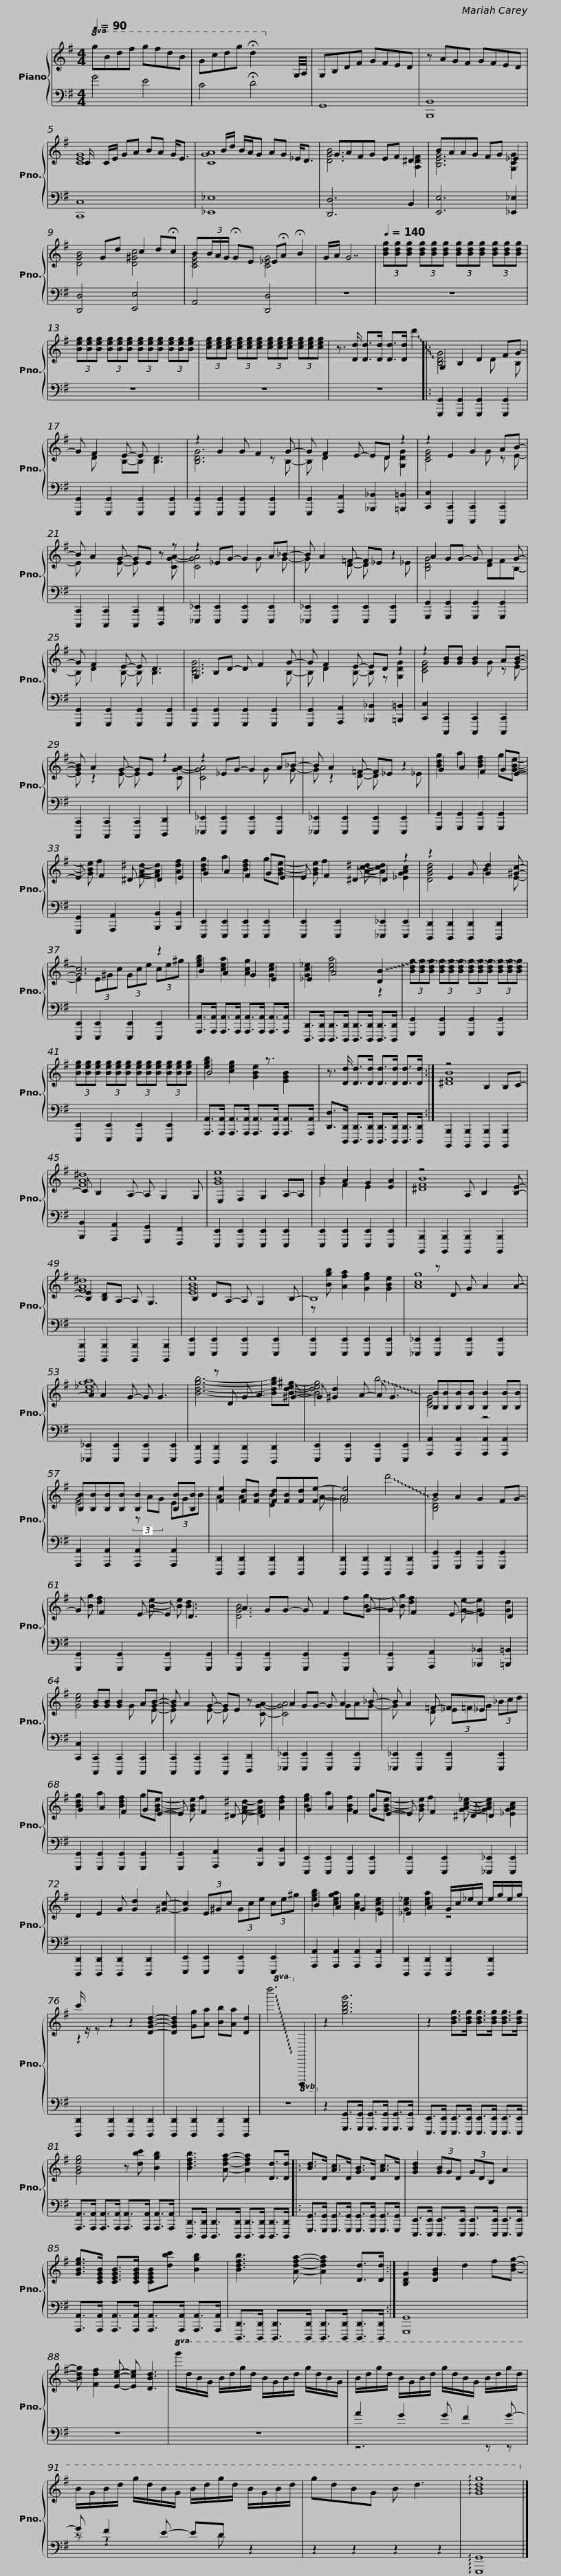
X:1
%%score { ( 1 4 ) | ( 2 3 ) }
L:1/8
Q:1/4=90
M:4/4
I:linebreak $
K:G
V:1 treble
V:4 treble
V:2 bass
V:3 bass
V:1
!8va(! gbd'f' g'f'd'b | gc'd'g' !fermata!d'2!8va)! x/ x/ x/ G,/4A,/4 | G,B,DF GFED | z AGF GFED |$ C/ x/ C/E/ GA BA G<E | %5
 x B/d/ B/A/G AG _E<D | GAFG EF ^D2 | BAAG FG _E2 |$ x2 Gd c2 d!fermata!c | B(3B/A/G/ !fermata!GE _E!fermata!A !fermata!B2 | %10
 G/A/ G7 |[Q:1/4=140] (3[Bdg][Bdg][Bdg] (3[Bdg][Bdg][Bdg] (3[Bdg][Bdg][Bdg] (3[Bdg][Bdg][Bdg] |$ (3[Beg][Beg][Beg] (3[Beg][Beg][Beg] (3[Beg][Beg][Beg] (3[Beg][Beg][Beg] | (3[ceg][ceg][ceg] (3[ceg][ceg][ceg] (3[ceg][ceg][ceg] (3[ceg][ceg][ceg] | z3/2 [Dd]/ [Dd]>[Dd] [Dd]>[Dd] !~(!d'2 |: %15
 !~)!G,2 B,2 D2 FG- |$ G F2 E- E D3 | z2 G2 G F2 G- | G F2 E- ED z2 | z2 E2 G2 AB- | %20
 B A2 G- GE z z |$ z2 _EG- G2 A_B- | B A2 =F- F_E z2 | A2 GG- G F2 G- | G F2 E- E D3 |$ %25
 G,2 B,D- D F2 G- | G F2 E- ED z2 | z2 [GB][GB] [GB]2 A[GB]- | [GB] A2 G- GE z2 |$ z2 _EG- G2 A_B- | %30
 B A2 =F- F_E z2 | G2 A2 F2 GE- | E F2 ^D- D2 E2 |$ G2 A2 F2 GE | E F2 ^D- D2 z2 | %35
 z2 E2 G [Gd]2 [^Gc]- | [Gc]6 z2 |$ B2 A2 G2 E2 | _E2 A4 !~(![DB]2 | (3!~(![Bdg]!~)![Bdg][Bdg] (3[Bdg][Bdg][Bdg] (3[Bdg][Bdg][Bdg] (3[Bdg][Bdg][Bdg] |$ %40
 (3[Beg][Beg][Beg] (3[Beg][Beg][Beg] (3[Beg][Beg][Beg] (3[Beg][Beg][Beg] | B4 x z3/2 x/ x | z3/2 [Dd]/ [Dd]>[Dd] [Dd]>[Dd] [Dd]>[Dd] :| z4 B,2 B,C- |$ C B,2 A,- A, G,2 G, | %45
 E,2 F,2 G,2 A,-A, | B2 A2 G2 [EA]2 | z4 A, B,2 [B,E]- | [B,E]2 [B,D]A,- A, G,3 |$ B,2 DA,- A, G,2 B,- | %50
 B,8 | x2 z D G A2 A- | A A2 G- G G3 |$ x2 z D G A2 ^G- | G [^Gd]2 A- A G3 | %55
 [B,B][B,B][B,B][B,B] [B,B]2 [B,B][B,B] |$ [B,B][B,B][B,B][B,B] [B,B]2 [B,B][B,B] | [Fe]2 [Fd][FB] [Fd][FB][Fd][Fe]- | [Fe]4 x4 | B2 A2 G2 FG- |$ %60
 G F2 E- E D3 | A2 GG- G F2 G- | G F2 E- E2 D2 | x2 [GB][GB] [GB]2 A[GB]- |$ [GB] A2 G- GE x2 | %65
 A2 GG- G A2 _B- | B A2 =F- F_E x2 | G2 A2 F2 GE- |$ E F2 ^D- D2 x2 | G2 A2 F2 GE- | %70
 E F2 ^D- D2 x2 | D2 E2 G [Gd]2 [^Gc]- |$ [Gc]2 (3E^Gc (3Gce (3ce^g | B2 A2 G2 E2 | _E2 A2 G/c/_e/c/ e/g/e/g/ | %75
 c'/ z/ z z2 z2 [DGBd]2- | [DGBd]2 [Gg][Aa] [Bb][Aa] [Dd]2 |$!8va(! !~(!d''6!8va)!!8vb(! !~)!G,,,2!8vb)! | z2 [gbd'g']6 | z2 [Bdg]>[Bdg] [Bdg]>[Bdg] [Bdg]>[Bdg] | %80
 [GBeg]4 z [dbc'] [Bgb]2 |$ [Bdfb]3 [Adfa]- [Adfa]2 [Dd]>[Dd] |: [Bd]>D [Ac]>D [GB]>D [Ac]>D | [GBd]2 (3[GB]GD (3GDB, A2 |$ [GBeg]>[CEGB] [CEGB]>[CEGB] [CEGB][dbc'] [Bgb]2 | %85
 [Bdfb]3 [Adfa]- [Adfa]2 [Dd]>[Dd] :| [B,DG]2 [DGB]2 d2 f[Bdg]- | [Bdg] [Fdf]2 [Ece]- [Ece] [DBd]3 |$!8va(! g'/d'/b/g/ b/d'/g'/d'/ b/g/b/d'/ g'/d'/b/g/ | b/d'/g'/d'/ b/g/b/d'/ g'/d'/b/g/ b/d'/g'/d'/ | %90
 b/g/b/d'/ g'/d'/b/g/ b/d'/g'/d'/ b/g/b/d'/ |$ g'd'bg b d'3 | !arpeggio![gbd'g']8!8va)! |] %93
V:2
 G4 E4 | C4 !fermata!D4 | x8 | x8 |$ x8 | %5
 x8 | x8 | x8 |$ x8 | x8 | %10
 z8 | z8 |$ z8 | z8 | z8 |: %15
 [G,,,G,,]2 [G,,,G,,]2 [G,,,G,,]2 [G,,,G,,]2 |$ [G,,,G,,]2 [G,,,G,,]2 [G,,,G,,]2 [G,,,G,,]2 | [G,,,G,,]2 [G,,,G,,]2 [G,,,G,,]2 [G,,,G,,]2 | [G,,,G,,]2 [A,,,A,,]2 [_B,,,_B,,]2 [=B,,,=B,,]2 | [C,,C,]2 [C,,,C,,]2 [C,,,C,,]2 [C,,,C,,]2 | %20
 [C,,,C,,]2 [C,,,C,,]2 [C,,,C,,]2 [D,,,D,,]2 |$ [_E,,,_E,,]2 [E,,,E,,]2 [E,,,E,,]2 [E,,,E,,]2 | [_E,,,_E,,]2 [E,,,E,,]2 [E,,,E,,]2 [E,,,E,,]2 | [G,,,G,,]2 [G,,,G,,]2 [G,,,G,,]2 [G,,,G,,]2 | [G,,,G,,]2 [G,,,G,,]2 [G,,,G,,]2 [G,,,G,,]2 |$ %25
 [G,,,G,,]2 [G,,,G,,]2 [G,,,G,,]2 [G,,,G,,]2 | [G,,,G,,]2 [A,,,A,,]2 [_B,,,_B,,]2 [=B,,,=B,,]2 | [C,,C,]2 [C,,,C,,]2 [C,,,C,,]2 [C,,,C,,]2 | [C,,,C,,]2 [C,,,C,,]2 [C,,,C,,]2 [D,,,D,,]2 |$ [_E,,,_E,,]2 [E,,,E,,]2 [E,,,E,,]2 [E,,,E,,]2 | %30
 [_E,,,_E,,]2 [E,,,E,,]2 [E,,,E,,]2 [E,,,E,,]2 | [G,,,G,,]2 [G,,,G,,]2 [G,,,G,,]2 [G,,,G,,]2 | [G,,,G,,]2 [A,,,A,,]2 [B,,,B,,]2 [B,,,B,,]2 |$ [E,,,E,,]2 [E,,,E,,]2 [E,,,E,,]2 [E,,,E,,]2 | [E,,,E,,]2 [E,,,E,,]2 [_E,,,_E,,]2 [E,,,E,,]2 | %35
 [D,,,D,,]2 [D,,,D,,]2 [D,,,D,,]2 [D,,,D,,]2 | [E,,,E,,]2 [E,,,E,,]2 [E,,,E,,]2 [E,,,E,,]2 |$ [A,,,A,,]>[A,,,A,,] [A,,,A,,]>[A,,,A,,] [A,,,A,,]>[A,,,A,,] [A,,,A,,]>[A,,,A,,] | [D,,,D,,]>[D,,,D,,] [D,,,D,,]>[D,,,D,,] [D,,,D,,]>[D,,,D,,] [D,,,D,,]>[D,,,D,,] | [G,,,G,,]2 [G,,,G,,]2 [G,,,G,,]2 [G,,,G,,]2 |$ %40
 [E,,,E,,]2 [E,,,E,,]2 [E,,,E,,]2 [E,,,E,,]2 | [A,,,A,,]>[A,,,A,,] [A,,,A,,]>[A,,,A,,] [A,,,A,,]>[A,,,A,,] [A,,,A,,]>[A,,,A,,] | [D,,D,]>[D,,,D,,] [D,,,D,,]>[D,,,D,,] [D,,,D,,]>[D,,,D,,] [D,,,D,,]>[D,,,D,,] :| [B,,,,B,,,]2 [B,,,,B,,,]2 [B,,,,B,,,]2 [B,,,,B,,,]2 |$ [B,,,B,,]2 [A,,,A,,]2 [G,,,G,,]2 [F,,,F,,]2 | %45
 [E,,,E,,]2 [E,,,E,,]2 [E,,,E,,]2 [E,,,E,,]2 | [E,,,E,,]2 [E,,,E,,]2 [E,,,E,,]2 [E,,,E,,]2 | [B,,,,B,,,]2 [B,,,,B,,,]2 [B,,,,B,,,]2 [B,,,,B,,,]2 | [B,,,,B,,,]2 [B,,,,B,,,]2 [B,,,,B,,,]2 [B,,,,B,,,]2 |$ [E,,,E,,]2 [E,,,E,,]2 [E,,,E,,]2 [E,,,E,,]2 | %50
 [E,,,E,,]2 [E,,,E,,]2 [E,,,E,,]2 [E,,,E,,]2 | [_E,,,_E,,]2 [E,,,E,,]2 [E,,,E,,]2 [E,,,E,,]2 | [_E,,,_E,,]2 [E,,,E,,]2 [E,,,E,,]2 [E,,,E,,]2 |$ [D,,,D,,]2 [D,,,D,,]2 [D,,,D,,]2 [D,,,D,,]2 | [E,,,E,,]2 [E,,,E,,]2 [E,,,E,,]2 [E,,,E,,]2 | %55
 [A,,,A,,]2 [A,,,A,,]2 [A,,,A,,]2 [A,,,A,,]2 |$ [A,,,A,,]2 [A,,,A,,]2 [A,,,A,,]2 [A,,,A,,]2 | [D,,,D,,]2 [D,,,D,,]2 [D,,,D,,]2 [D,,,D,,]2 | [D,,,D,,]2 [D,,,D,,]2 [D,,,D,,]2 [D,,,D,,]2 | [G,,,G,,]2 [G,,,G,,]2 [G,,,G,,]2 [G,,,G,,]2 |$ %60
 [G,,,G,,]2 [G,,,G,,]2 [G,,,G,,]2 [G,,,G,,]2 | [G,,,G,,]2 [G,,,G,,]2 [G,,,G,,]2 [G,,,G,,]2 | [G,,,G,,]2 [A,,,A,,]2 [_B,,,_B,,]2 [=B,,,=B,,]2 | [C,,C,]2 [C,,,C,,]2 [C,,,C,,]2 [C,,,C,,]2 |$ [C,,,C,,]2 [C,,,C,,]2 [C,,,C,,]2 [D,,,D,,]2 | %65
 [_E,,,_E,,]2 [E,,,E,,]2 [E,,,E,,]2 [E,,,E,,]2 | [_E,,,_E,,]2 [E,,,E,,]2 [E,,,E,,]2 [E,,,E,,]2 | [G,,,G,,]2 [G,,,G,,]2 [G,,,G,,]2 [G,,,G,,]2 |$ [G,,,G,,]2 [A,,,A,,]2 [B,,,B,,]2 [B,,,B,,]2 | [E,,,E,,]2 [E,,,E,,]2 [E,,,E,,]2 [E,,,E,,]2 | %70
 [E,,,E,,]2 [E,,,E,,]2 [_E,,,_E,,]2 [E,,,E,,]2 | [D,,,D,,]2 [D,,,D,,]2 [D,,,D,,]2 [D,,,D,,]2 |$ [E,,,E,,]2 [E,,,E,,]2 [E,,,E,,]2 [E,,,E,,]2 | [A,,,A,,]2 [A,,,A,,]2 [A,,,A,,]2 [A,,,A,,]2 | [D,,,D,,]2 [D,,,D,,]2 [D,,,D,,]2 [D,,,D,,]2 | %75
 [D,,,D,,]2 [D,,,D,,]2 [D,,,D,,]2 [D,,,D,,]2 | [D,,,D,,]2 [D,,,D,,]2 [D,,,D,,]2 [D,,,D,,]2 |$ z8 | z2 [G,,,G,,]>[G,,,G,,] [G,,,G,,]>[G,,,G,,] [G,,,G,,]>[G,,,G,,] | [E,,,E,,]>[E,,,E,,] [E,,,E,,]>[E,,,E,,] [E,,,E,,]>[E,,,E,,] [E,,,E,,]>[E,,,E,,] | %80
 [A,,,A,,]>[A,,,A,,] [A,,,A,,]>[A,,,A,,] [A,,,A,,]>[A,,,A,,] [A,,,A,,]>[A,,,A,,] |$ [D,,,D,,]>[D,,,D,,] [D,,,D,,]>[D,,,D,,] [D,,,D,,]>[D,,,D,,] [D,,,D,,]>[D,,,D,,] |: [G,,,G,,]>[G,,,G,,] [G,,,G,,]>[G,,,G,,] [G,,,G,,]>[G,,,G,,] [G,,,G,,]>[G,,,G,,] | [E,,,E,,]>[E,,,E,,] [E,,,E,,]>[E,,,E,,] [E,,,E,,]>[E,,,E,,] [E,,,E,,]>[E,,,E,,] |$ [A,,,A,,]>[A,,,A,,] [A,,,A,,]>[A,,,A,,] [A,,,A,,]>[A,,,A,,] [A,,,A,,]>[A,,,A,,] | %85
 [D,,,D,,]>[D,,,D,,] [D,,,D,,]>[D,,,D,,] [D,,,D,,]>[D,,,D,,] [D,,,D,,]>[D,,,D,,] :| [G,,,G,,]8 | z8 |$ z8 | A2 G2 G F2 G- | %90
 G F2 E- ED z2 |$ z2 z2 z2 z2 | !arpeggio![G,,,G,,]8 |] %93
V:3
 x8 | x8 | G,,8 | [B,,,B,,]8 |$ [C,,C,]8 | %5
 [_E,,_E,]8 | [D,,D,]6 B,,2 | [E,,E,]6 [_E,,_E,]2 |$ [D,,D,]4 [E,,E,]4 | A,,4 [D,,D,]4 | %10
 x8 | x8 |$ x8 | x8 | x8 |: %15
 x8 |$ x8 | x8 | x8 | x8 | %20
 x8 |$ x8 | x8 | x8 | x8 |$ %25
 x8 | x8 | x8 | x8 |$ x8 | %30
 x8 | x8 | x8 |$ x8 | x8 | %35
 x8 | x8 |$ x8 | x8 | x8 |$ %40
 x8 | x8 | x8 :| x8 |$ x8 | %45
 x8 | x8 | x8 | x8 |$ x8 | %50
 x8 | x8 | x8 |$ x8 | x8 | %55
 x8 |$ x8 | x8 | x8 | x8 |$ %60
 x8 | x8 | x8 | x8 |$ x8 | %65
 x8 | x8 | x8 |$ x8 | x8 | %70
 x8 | x8 |$ x8 | x8 | x8 | %75
 x8 | x8 |$ x8 | x8 | x8 | %80
 x8 |$ x8 |: x8 | x8 |$ x8 | %85
 x8 :| x8 | x8 |$ x8 | z6 z z | %90
 z z2 x2 D z2 |$ x8 | x8 |] %93
V:4
!8va(! x8 | x6!8va)! x2 | x8 | x8 |$ [CEG]8 | %5
 [CGA]8 | [DGB]6 [A,^DF]2 | [B,EG]6 [G,CG]2 |$ [DGB]4 [D^Gc]4 | [CEG]4 [C_EG]4 | %10
 x8 | x8 |$ x8 | x8 | x8 |: %15
 [B,DG]4 x D x B, |$ x D x B,-B, B,3 | [B,DG]6 z B,- | B, D2 x2 D [G,DG]2 | [CEG]4 x G z E- | %20
 E x2 E- E x z [CG-A-] |$ [CGA]4 x G x G- | G x2 D- D x x _E | [B,DG]4 x DFB,- | B, D2 B,- B, B,3 |$ %25
 [B,DG]6 x B,- | B, D2 B,- B, z [G,DG]2 | [CEG]4 x G z E- | E z2 E- E x2 [CG-A-] |$ [CGA]4 x G x G- | %30
 G z2 D- D x x _E | [Bdg]2 a2 [Bdf]2 g[GBe]- | [GBe] f2 [FA^d]- [FAd]2 [Adf]2 |$ [Bdg]2 a2 [Bdf]2 g[GBe]- | [GBe] f2 [Ac^d]- [Acd]2 [_EGAc]2 | %35
 [DGBd]4 x B2 E- | E2 (3E^Gc (3Gce (3ce^g |$ [egb]2 [cea]2 [Acg]2 [Gce]2 | [Gc_e]2 [cea]4 z2 | x8 |$ %40
 x8 | [egb]2 [ceg]2 [GBe]2 [EGB]2 | x8 :| [^DFB]8 |$ [FA^d]8 | %45
 [GBe]8 | G2 F2 E2 x2 | [^DFB]8 | [FA^d]8 |$ [EGBe]8 | %50
 z [Bgb] [Afa]2 [Geg]2 [GBe]2 | [Acg]8 | [c_ega]8 |$ [Bdgb]6- [Bdgb][Bde^g]- | [Bdeg]4 !~(!b4 | %55
 !~)![CEG]4 z4 |$ [EG]4 (3z AG (3EGB | A2 A2 [DB]2 x A- | A4 !~(!d'4 | !~)![B,DG]4 x4 |$ %60
 [Bg] [df]2 [Be]- [Be] [Bd]3 | [DGB]6 f[Bg]- | [Bg] [df]2 [Ge]- [Ge]2 [Gd]2 | [Gce]4 x G x E- |$ E x2 E- E x z [CGA]- | %65
 [CGA]4 x GAG- | G x2 D (3_E=FG (3_Bcd | [Bdg]2 a2 [Bdf]2 g[GBe]- |$ [GBe] f2 [FA^d]- [FAd]2 [Adf]2 | [Beg]2 a2 [GBf]2 g[GBe]- | %70
 [GBe] f2 [GAc_e]- [GAce]2 [_EGAc]2 | x8 |$ x8 | [egb]2 [cega]2 [Acg]2 [Gce]2 | [Gc_e]2 [cea]2 z4 | %75
 z2 z2 z2 x2 | x8 |$!8va(! x6!8va)!!8vb(! x2!8vb)! | x8 | x8 | %80
 x8 |$ x8 |: x8 | x8 |$ x8 | %85
 x8 :| x8 | x8 |$!8va(! x8 | x8 | %90
 x8 |$ x8 | x8!8va)! |] %93
